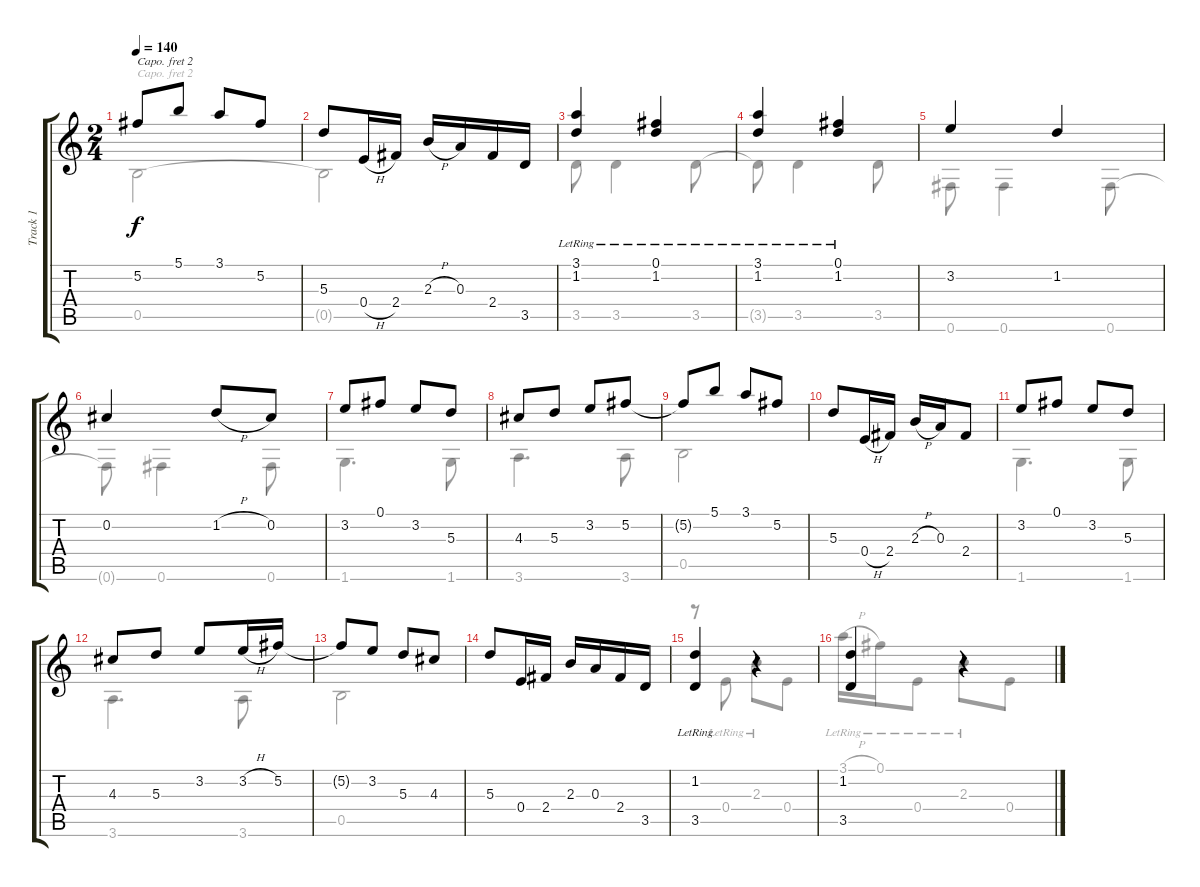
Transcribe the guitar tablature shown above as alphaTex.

\track ("Track 1" "Track 1") {instrument acousticguitarnylon}
\staff {score tabs}
\capo 2
\tuning (E4 B3 G3 D3 A2 E2) {hide}
\voice
\ts (2 4)
\tempo 140
\clef g2
\ks c
5.2{t}.8{dy f} 5.1.8 3.1.8 5.2.8 |
5.3.8 0.4{h}.16 2.4.16 2.3{h}.16 0.3.16 2.4.16 3.5.16 |
(3.1{lr} 1.2{lr}).4 (0.1{lr} 1.2{lr}).4 |
(3.1{lr} 1.2{lr}).4 (0.1{lr} 1.2{lr}).4 |
3.2.4 1.2.4 |
0.2.4 1.2{h}.8 0.2.8 |
3.2.8 0.1.8 3.2.8 5.3.8 |
4.3.8 5.3.8 3.2.8 5.2.8 |
5.2{t}.8 5.1.8 3.1.8 5.2.8 |
5.3.8 0.4{h}.16 2.4.16 2.3{h}.16 0.3.16 2.4.8 |
3.2.8 0.1.8 3.2.8 5.3.8 |
4.3.8 5.3.8 3.2.8 3.2{h}.16 5.2.16 |
5.2{t}.8 3.2.8 5.3.8 4.3.8 |
5.3.8 0.4.16 2.4.16 2.3.16 0.3.16 2.4.16 3.5.16 |
(1.2{lr} 3.5).4 r.4 |
(1.2 3.5).4 r.4
\voice
\clef g2
\ottava regular
\simile none
\ks c
0.5.2{dy f} |
0.5{t}.2 |
3.5.8 3.5.4 3.5.8 |
3.5{t}.8 3.5.4 3.5.8 |
0.6.8 0.6.4 0.6.8 |
0.6{t}.8 0.6.4 0.6.8 |
1.6.4{d} 1.6.8 |
3.6.4{d} 3.6.8 |
0.5.2 |
|
1.6.4{d} 1.6.8 |
3.6.4{d} 3.6.8 |
0.5.2 |
|
r.8 0.4{lr}.8 2.3{lr}.8 0.4.8 |
3.1{h lr}.16 0.1{lr}.16 0.4{lr}.8 2.3{lr}.8 0.4.8
